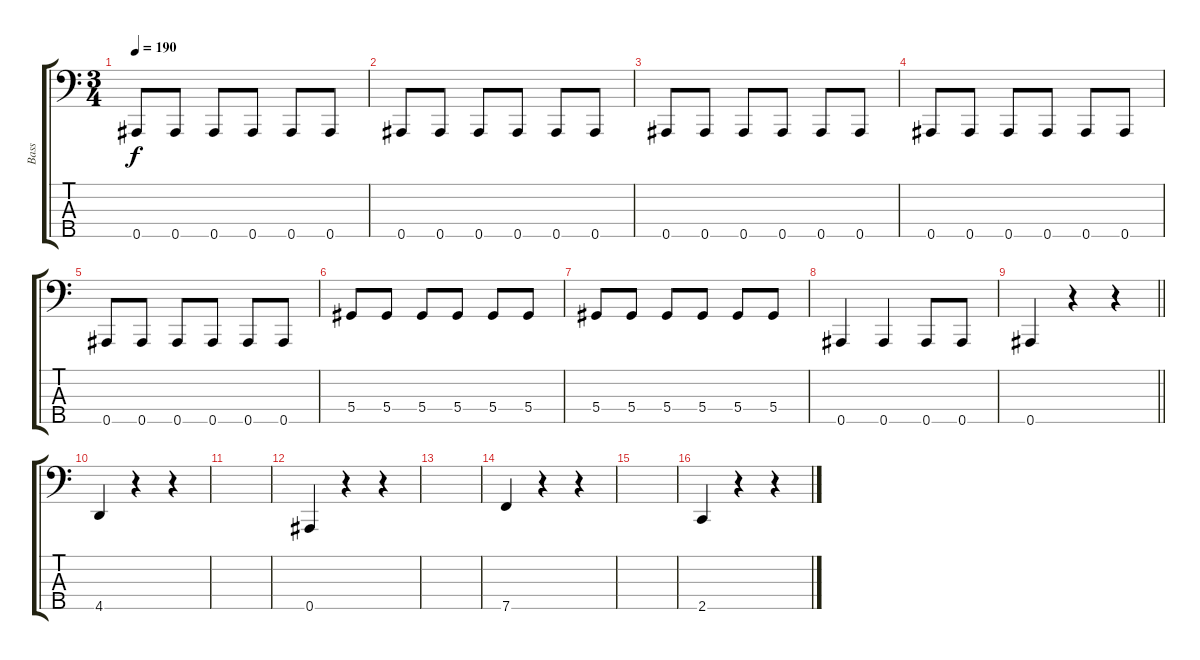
\track ("Bass" "Bass") {instrument electricbasspick}
\staff {score tabs}
\tuning (Gb2 Db2 Ab1 Eb1 Bb0) {hide}
\ts (3 4)
\tempo 190
\clef f4
\ks c
0.5.8{dy f} 0.5.8 0.5.8 0.5.8 0.5.8 0.5.8 |
0.5.8 0.5.8 0.5.8 0.5.8 0.5.8 0.5.8 |
0.5.8 0.5.8 0.5.8 0.5.8 0.5.8 0.5.8 |
0.5.8 0.5.8 0.5.8 0.5.8 0.5.8 0.5.8 |
0.5.8 0.5.8 0.5.8 0.5.8 0.5.8 0.5.8 |
5.4.8 5.4.8 5.4.8 5.4.8 5.4.8 5.4.8 |
5.4.8 5.4.8 5.4.8 5.4.8 5.4.8 5.4.8 |
0.5.4 0.5.4 0.5.8 0.5.8 |
\barLineRight lightlight
0.5.4 r.4 r.4 |
4.5.4 r.4 r.4 |
|
0.5.4 r.4 r.4 |
|
7.5.4 r.4 r.4 |
|
2.5.4 r.4 r.4
